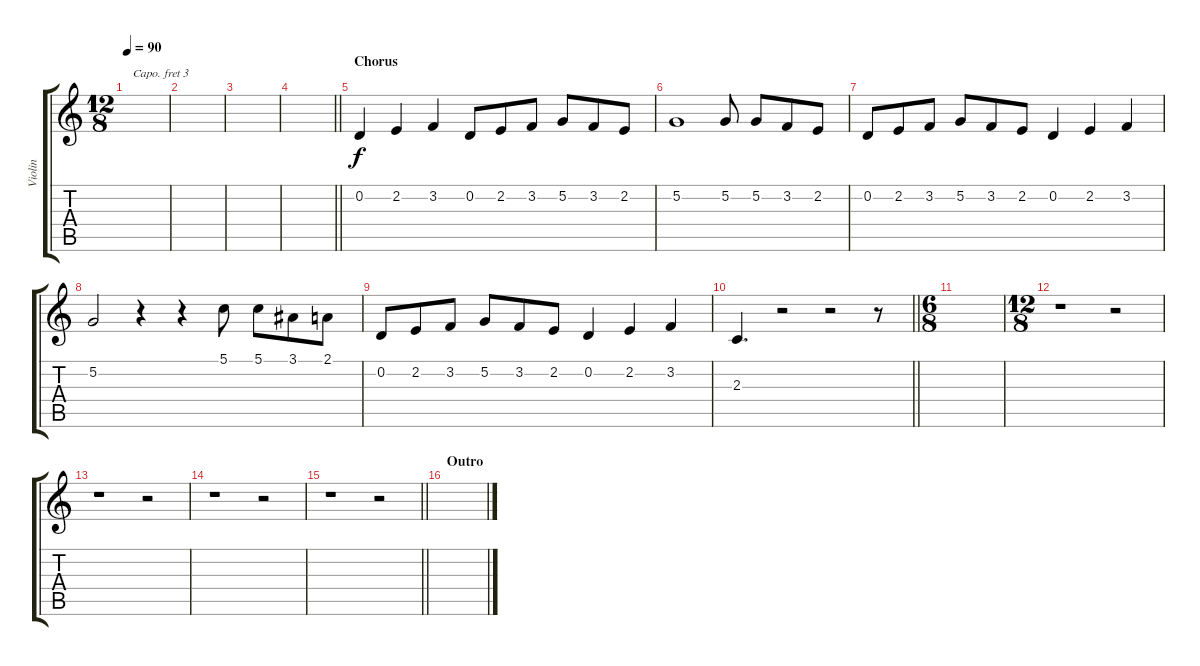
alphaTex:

\track ("Violin" "Violin") {instrument violin}
\staff {score tabs}
\capo 3
\tuning (E4 B3 G3 D3 A2 E2) {hide}
\ts (12 8)
\tempo 90
\clef g2
\ks c
|
|
|
\barLineRight lightlight
|
\section ("" "Chorus")
0.2.4{volume 11} 2.2.4 3.2.4{volume 9} 0.2.8 2.2.8 3.2.8 5.2.8 3.2.8 2.2.8 |
5.2.1 5.2.8 5.2.8 3.2.8 2.2.8 |
0.2.8 2.2.8 3.2.8 5.2.8 3.2.8 2.2.8 0.2.4 2.2.4 3.2.4 |
5.2.2 r.4 r.4 5.1.8{volume 11} 5.1.8 3.1.8 2.1.8 |
0.2.8{volume 8} 2.2.8 3.2.8 5.2.8 3.2.8 2.2.8 0.2.4 2.2.4 3.2.4 |
\barLineRight lightlight
2.3.4{d} r.2 r.2 r.8 |
\ts (6 8)
|
\ts (12 8)
r.1 r.2 |
r.1 r.2 |
r.1 r.2 |
\barLineRight lightlight
r.1 r.2 |
\section ("" "Outro")
